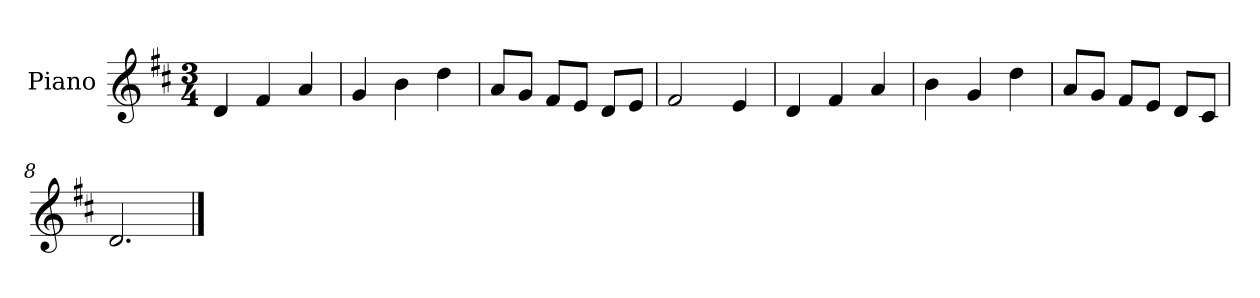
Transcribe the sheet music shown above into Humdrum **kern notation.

**kern
*part1
*staff1
*I"Piano
*I'Pno
*clefG2
*k[f#c#]
*D:
*M3/4
=1
4d/
4f#/
4a/
=2
4g/
4b\
4dd\
=3
8a/L
8g/J
8f#/L
8e/J
8d/L
8e/J
=4
2f#/
4e/
=5
4d/
4f#/
4a/
=6
4b\
4g/
4dd\
=7
8a/L
8g/J
8f#/L
8e/J
8d/L
8c#/J
=8
2.d/
==
*-
